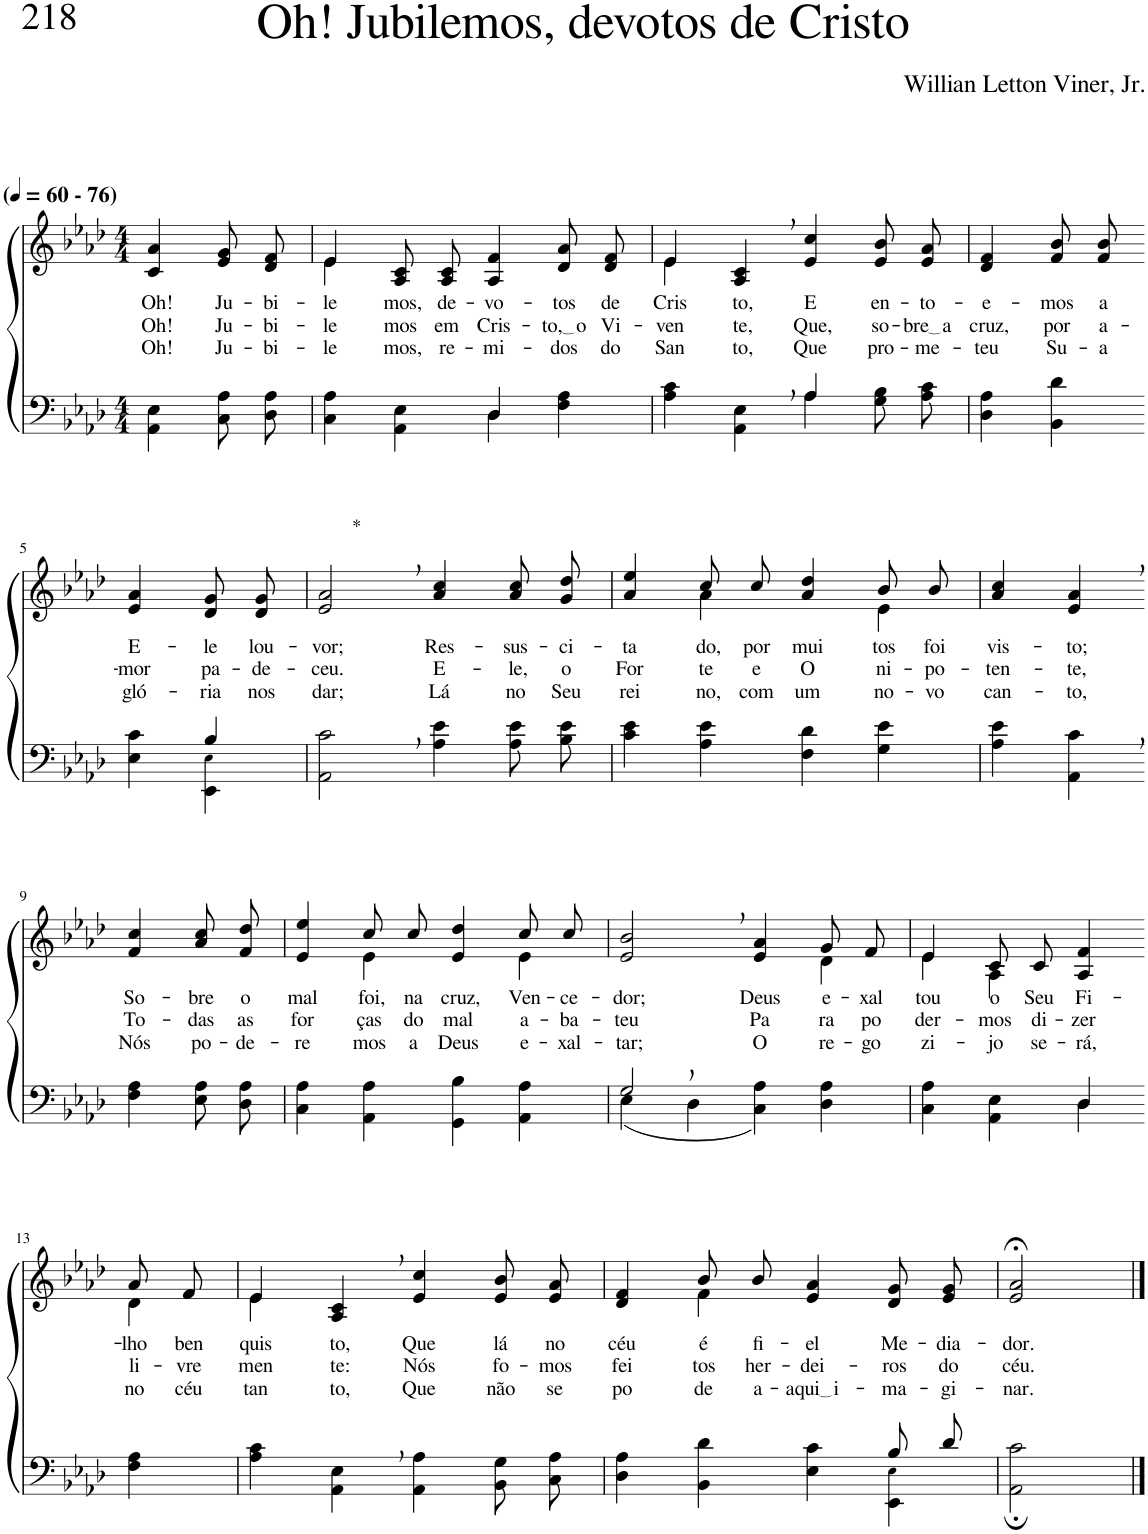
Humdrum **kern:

**kern	**kern	**text	**text	**text
*part2	*part1	*part1	*part1	*part1
*staff2	*staff1	*staff1	*staff1	*staff1
*I"Parte III e IV	*I"Parte I e II	*	*	*
*clefF4	*clefG2	*	*	*
*k[b-e-a-d-]	*k[b-e-a-d-]	*	*	*
*M4/4	*M4/4	*	*	*
*MM60	*MM60	*	*	*
=1	=1	=1	=1	=1
!	!LO:TX:a:B:t=(	!	!	!
!	!LO:TX:a:B:t=- 76)	!	!	!
!	!	!LO:LY:b	!LO:LY:b	!LO:LY:b
4AA-\ 4E-\	4c/ 4a-/	Oh!	Oh!	Oh!
!	!	!LO:LY:b	!LO:LY:b	!LO:LY:b
8C\ 8A-\L	8e-/ 8g/L	Ju-	Ju-	Ju-
!	!	!LO:LY:b	!LO:LY:b	!LO:LY:b
8D-\ 8A-\J	8d-/ 8f/J	-bi-	-bi-	-bi-
=2	=2	=2	=2	=2
*^	*	*	*	*
!	!	!	!LO:LY:b	!LO:LY:b	!LO:LY:b
*	*	*^	*	*	*
4C\ 4A-\	2ryy	4e-\	4e-/	-le-	-le-	-le-
!	!	!	!	!LO:LY:b	!LO:LY:b	!LO:LY:b
4AA-\ 4E-\	.	2.ryy	8A-/ 8c/L	-mos,	-mos	-mos,
!	!	!	!	!LO:LY:b	!LO:LY:b	!LO:LY:b
.	.	.	8A-/ 8c/J	de-	em	re-
!	!	!	!	!LO:LY:b	!LO:LY:b	!LO:LY:b
4D-\	4D-/	.	4A-/ 4f/	-vo-	Cris-	-mi-
!	!	!	!	!LO:LY:b	!LO:LY:b	!LO:LY:b
4F\ 4A-\	4ryy	.	8d-/ 8a-/L	-tos	to, o	-dos
!	!	!	!	!LO:LY:b	!LO:LY:b	!LO:LY:b
.	.	.	8d-/ 8f/J	de	Vi-	do
=3	=3	=3	=3	=3	=3	=3
!	!	!	!	!LO:LY:b	!LO:LY:b	!LO:LY:b
2ryy	4A-\ 4c\	4e-/	4e-\	Cris-	-ven-	San-
!	!	!	!	!LO:LY:b	!LO:LY:b	!LO:LY:b
.	4AA-\ 4E-\	4A-/, 4c/,	2.ryy	-to,	-te,	-to,
!	!	!	!	!LO:LY:b	!LO:LY:b	!LO:LY:b
4A-/	4A-\	4e-/ 4cc/	.	E	Que,	Que
!	!	!	!	!LO:LY:b	!LO:LY:b	!LO:LY:b
4ryy	8G\ 8B-\L	8e-/ 8b-/L	.	en-	so-	pro-
!	!	!	!	!LO:LY:b	!LO:LY:b	!LO:LY:b
.	8A-\ 8c\J	8e-/ 8a-/J	.	-to-	bre a	-me-
*	*	*v	*v	*	*	*
=4	=4	=4	=4	=4	=4
!	!	!	!LO:LY:b	!LO:LY:b	!LO:LY:b
*v	*v	*	*	*	*
4D-\ 4A-\	4d-/ 4f/	-e-	cruz,	-teu
!	!	!LO:LY:b	!LO:LY:b	!LO:LY:b
4BB-\ 4d-\	8f/ 8b-/L	-mos	por	Su-
!	!	!LO:LY:b	!LO:LY:b	!LO:LY:b
.	8f/ 8b-/J	a	a-	-a
!!LO:LB:g=z
=5-	=5-	=5-	=5-	=5-
*^	*	*	*	*
!	!	!	!LO:LY:b	!LO:LY:b	!LO:LY:b
4ryy	4E-\ 4c\	4e-/ 4a-/	E-	-mor	gló-
!	!	!	!LO:LY:b	!LO:LY:b	!LO:LY:b
4B-/	4EE-\ 4E-!\	8d-/ 8g/L	-le	pa-	-ria
!	!	!	!LO:LY:b	!LO:LY:b	!LO:LY:b
.	.	8d-/ 8g/J	lou-	-de-	nos
*v	*v	*	*	*	*
=6	=6	=6	=6	=6
!	!LO:TX:a:t=*	!	!	!
!	!	!LO:LY:b	!LO:LY:b	!LO:LY:b
2AA-\, 2c\,	2e-/, 2a-/,	-vor;	-ceu.	dar;
!	!	!LO:LY:b	!LO:LY:b	!LO:LY:b
4A-\ 4e-\	4a-/ 4cc/	Res-	E-	Lá
!	!	!LO:LY:b	!LO:LY:b	!LO:LY:b
8A-\ 8e-\L	8a-\ 8cc\L	-sus-	-le,	no
!	!	!LO:LY:b	!LO:LY:b	!LO:LY:b
8B-\ 8e-\J	8g\ 8dd-\J	-ci-	o	Seu
=7	=7	=7	=7	=7
!	!	!LO:LY:b	!LO:LY:b	!LO:LY:b
*	*^	*	*	*
4c\ 4e-\	4a-/ 4ee-/	4ryy	-ta-	For-	rei-
!	!	!	!LO:LY:b	!LO:LY:b	!LO:LY:b
4A-\ 4e-\	8cc/L	4a-\	-do,	-te	-no,
!	!	!	!LO:LY:b	!LO:LY:b	!LO:LY:b
.	8cc/J	.	por	e	com
!	!	!	!LO:LY:b	!LO:LY:b	!LO:LY:b
4F\ 4d-\	4a-/ 4dd-/	4ryy	mui-	O-	um
!	!	!	!LO:LY:b	!LO:LY:b	!LO:LY:b
4G\ 4e-\	8b-/L	4e-\	-tos	-ni-	no-
!	!	!	!LO:LY:b	!LO:LY:b	!LO:LY:b
.	8b-/J	.	foi	-po-	-vo
*	*v	*v	*	*	*
=8	=8	=8	=8	=8
!	!	!LO:LY:b	!LO:LY:b	!LO:LY:b
4A-\ 4e-\	4a-/ 4cc/	vis-	-ten-	can-
!	!	!LO:LY:b	!LO:LY:b	!LO:LY:b
4AA-\, 4c\,	4e-/, 4a-/,	-to;	-te,	-to,
!!LO:LB:g=z
=9-	=9-	=9-	=9-	=9-
!	!	!LO:LY:b	!LO:LY:b	!LO:LY:b
4F\ 4A-\	4f/ 4cc/	So-	To-	Nós
!	!	!LO:LY:b	!LO:LY:b	!LO:LY:b
8E-\ 8A-\L	8a-\ 8cc\L	-bre	-das	po-
!	!	!LO:LY:b	!LO:LY:b	!LO:LY:b
8D-\ 8A-\J	8f\ 8dd-\J	o	as	-de-
=10	=10	=10	=10	=10
!	!	!LO:LY:b	!LO:LY:b	!LO:LY:b
*	*^	*	*	*
4C\ 4A-\	4e-/ 4ee-/	4ryy	mal	for-	-re-
!	!	!	!LO:LY:b	!LO:LY:b	!LO:LY:b
4AA-\ 4A-\	8cc/L	4e-\	foi,	-ças	-mos
!	!	!	!LO:LY:b	!LO:LY:b	!LO:LY:b
.	8cc/J	.	na	do	a
!	!	!	!LO:LY:b	!LO:LY:b	!LO:LY:b
4GG\ 4B-\	4e-/ 4dd-/	4ryy	cruz,	mal	Deus
!	!	!	!LO:LY:b	!LO:LY:b	!LO:LY:b
4AA-\ 4A-\	8cc/L	4e-\	Ven-	a-	e-
!	!	!	!LO:LY:b	!LO:LY:b	!LO:LY:b
.	8cc/J	.	-ce-	-ba-	-xal-
=11	=11	=11	=11	=11	=11
*^	*	*	*	*	*
!	!	!	!	!LO:LY:b	!LO:LY:b	!LO:LY:b
2G,/	(4E-\	2e-/, 2b-/,	2.ryy	-dor;	-teu	-tar;
.	4D-\	.	.	.	.	.
!	!	!	!	!LO:LY:b	!LO:LY:b	!LO:LY:b
2ryy	4C\ 4A-\)	4e-/ 4a-/	.	Deus	Pa-	O
!	!	!	!	!LO:LY:b	!LO:LY:b	!LO:LY:b
.	4D-\ 4A-\	8g/L	4d-\	e-	-ra	re-
!	!	!	!	!LO:LY:b	!LO:LY:b	!LO:LY:b
.	.	8f/J	.	-xal-	po-	-go-
=12	=12	=12	=12	=12	=12	=12
!	!	!	!	!LO:LY:b	!LO:LY:b	!LO:LY:b
4C\ 4A-\	2ryy	4e-/	4e-\	-tou	-der-	-zi-
!	!	!	!	!LO:LY:b	!LO:LY:b	!LO:LY:b
4AA-\ 4E-\	.	8c/L	4A-\	o	-mos	-jo
!	!	!	!	!LO:LY:b	!LO:LY:b	!LO:LY:b
.	.	8c/J	.	Seu	di-	se-
!	!	!	!	!LO:LY:b	!LO:LY:b	!LO:LY:b
4D-\	4D-/	4A-/ 4f/	4ryy	Fi-	-zer	-rá,
!!LO:LB:g=z	!!
=13-	=13-	=13-	=13-	=13-	=13-	=13-
!	!	!	!	!LO:LY:b	!LO:LY:b	!
!	!	!	!	!	!	!LO:LY:b
*v	*v	*	*	*	*	*
4F\ 4A-\	8a-/L	4d-\	.	.	no
!	!	!	!LO:LY:b	!LO:LY:b	!LO:LY:b
.	8f/J	.	-ben-	-vre-	céu
=14	=14	=14	=14	=14	=14
!	!	!	!LO:LY:b	!LO:LY:b	!LO:LY:b
4A-\ 4c\	4e-/	4e-\	-quis-	-men-	tan-
!	!	!	!LO:LY:b	!LO:LY:b	!LO:LY:b
4AA-\, 4E-\,	4A-/, 4c/,	2.ryy	-to,	-te:	-to,
!	!	!	!LO:LY:b	!LO:LY:b	!LO:LY:b
4AA-\ 4A-\	4e-/ 4cc/	.	Que	Nós	Que
!	!	!	!LO:LY:b	!LO:LY:b	!LO:LY:b
8BB-\ 8G\L	8e-/ 8b-/L	.	lá	fo-	não
!	!	!	!LO:LY:b	!LO:LY:b	!LO:LY:b
8C\ 8A-\J	8e-/ 8a-/J	.	no	-mos	se
=15	=15	=15	=15	=15	=15
*^	*	*	*	*	*
!	!	!	!	!LO:LY:b	!LO:LY:b	!LO:LY:b
4D-\ 4A-\	2.ryy	4d-/ 4f/	4ryy	céu	fei-	po-
!	!	!	!	!LO:LY:b	!LO:LY:b	!LO:LY:b
4BB-\ 4d-\	.	8b-/L	4f\	é	-tos	-de
!	!	!	!	!LO:LY:b	!LO:LY:b	!LO:LY:b
.	.	8b-/J	.	fi-	her-	a-
!	!	!	!	!LO:LY:b	!LO:LY:b	!LO:LY:b
4E-\ 4c\	.	4e-/ 4a-/	2ryy	-el	-dei-	aqui i
!	!	!	!	!LO:LY:b	!LO:LY:b	!LO:LY:b
8B-/L	4EE-\ 4E-!\	8d-/ 8g/L	.	Me-	-ros	-ma-
!	!	!	!	!LO:LY:b	!LO:LY:b	!LO:LY:b
8d-/J	.	8e-/ 8g/J	.	-dia-	do	-gi-
*v	*v	*	*	*	*	*
*	*v	*v	*	*	*
=16	=16	=16	=16	=16
!	!	!LO:LY:b	!LO:LY:b	!LO:LY:b
2AA-\; 2c\;	2e-/;< 2a-/;<	-dor.	céu.	-nar.
==	==	==	==	==
*-	*-	*-	*-	*-
